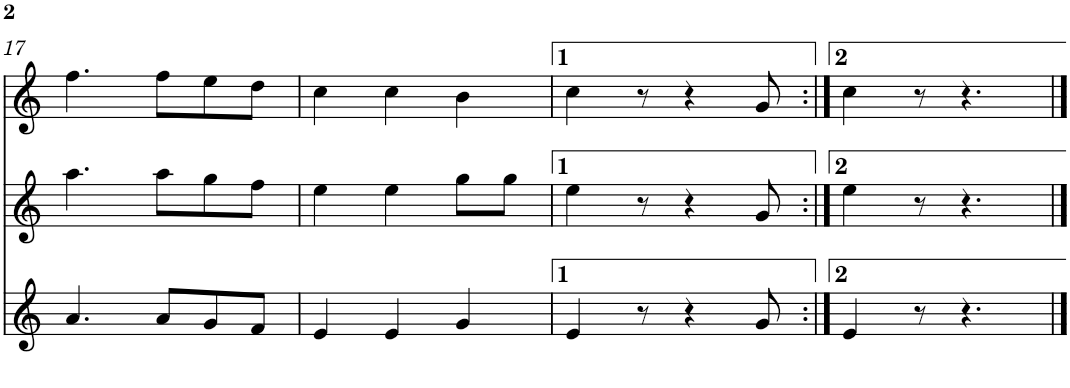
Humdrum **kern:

**kern	**kern	**kern
*part3	*part2	*part1
*staff3	*staff2	*staff1
*I"Gralla 3	*I"Gralla 2	*I"Gralla 1
!!LO:PB:g=z
*clefG2	*clefG2	*clefG2
*k[]	*k[]	*k[]
*M1/8	*M1/8	*M1/8
=17	=17	=17
[8a/	[8aa\	[8ff\
4ryy	4ryy	4ryy
8a/L	8aa\L	8ff\L
8g/	8gg\	8ee\
8f/J	8ff\J	8dd\J
=18	=18	=18
[8e/	[8ee\	[8cc\
8a/_	8aa\_	8ff\_
4e/	4ee\	4cc\
4g/	8gg\L	4b\
.	8gg\J	.
=19	=19	=19
[8e/	[8ee\	[8cc\
8e/]	8ee\]	8cc\]
8a/]	8aa\]	8ff\]
8r	8r	8r
4r	4r	4r
8g/	8g/	8g/
=20:|!	=20:|!	=20:|!
[8e/	[8ee\	[8cc\
8e/]	8ee\]	8cc\]
8r	8r	8r
4.r	4.r	4.r
==21	==21	==21
8e/]	8ee\]	8cc\]
=	=	=
*-	*-	*-
